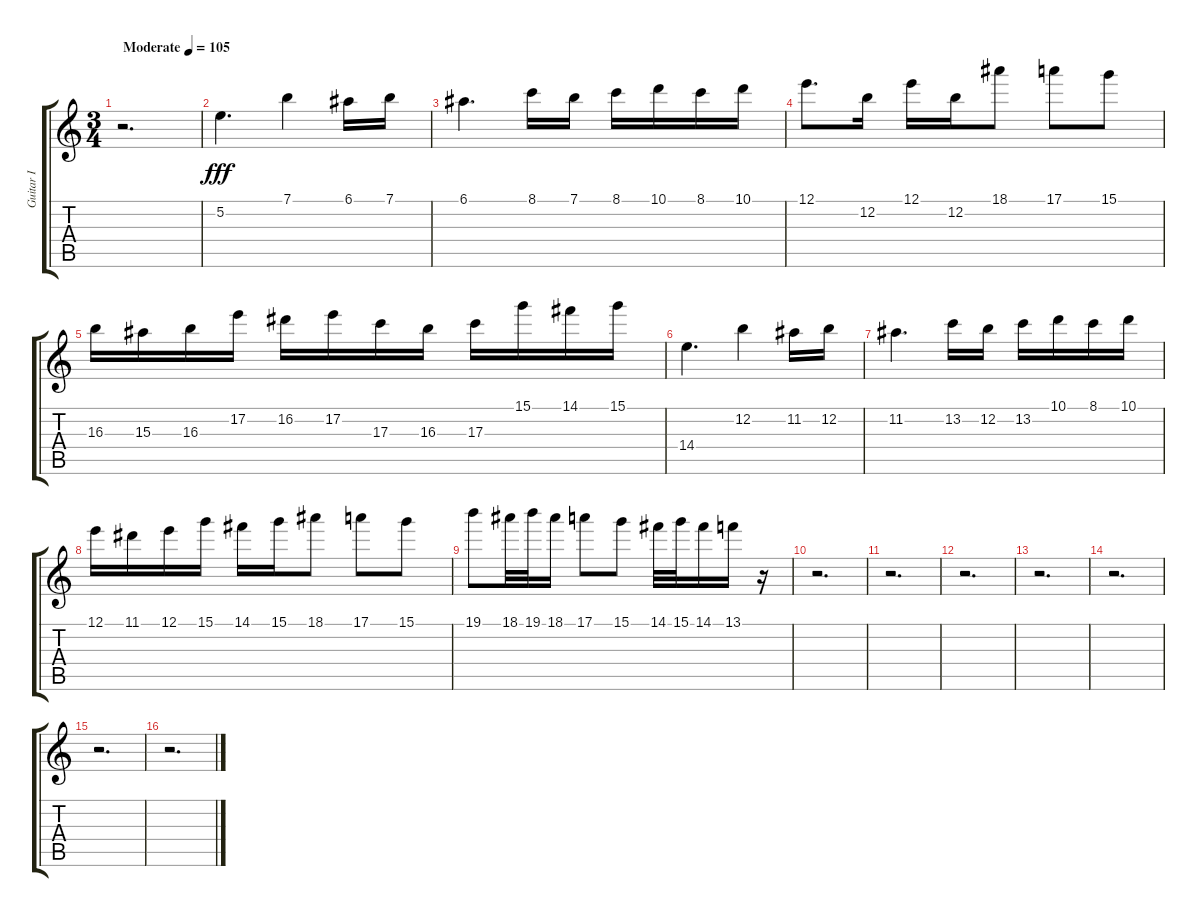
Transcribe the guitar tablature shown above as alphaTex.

\track ("Guitar I" "Guitar I") {instrument overdrivenguitar}
\staff {score tabs}
\tuning (E4 B3 G3 D3 A2 E2) {hide}
\ts (3 4)
\tempo (105 "Moderate")
\clef g2
\ks c
r.2{d dy fff instrument overdrivenguitar} |
5.2.4{d} 7.1.4 6.1.16 7.1.16 |
6.1.4{d} 8.1.16 7.1.16 8.1.16 10.1.16 8.1.16 10.1.16 |
12.1.8{d} 12.2.16 12.1.16 12.2.16 18.1.8 17.1.8 15.1.8 |
16.3.16 15.3.16 16.3.16 17.2.16 16.2.16 17.2.16 17.3.16 16.3.16 17.3.16 15.1.16 14.1.16 15.1.16 |
14.4.4{d} 12.2.4 11.2.16 12.2.16 |
11.2.4{d} 13.2.16 12.2.16 13.2.16 10.1.16 8.1.16 10.1.16 |
12.1.16 11.1.16 12.1.16 15.1.16 14.1.16 15.1.16 18.1.8 17.1.8 15.1.8 |
19.1.8 18.1.32 19.1.32 18.1.16 17.1.8 15.1.8 14.1.32 15.1.32 14.1.16 13.1.16 r.16 |
r.2{d} |
r.2{d} |
r.2{d} |
r.2{d} |
r.2{d} |
r.2{d} |
r.2{d}
